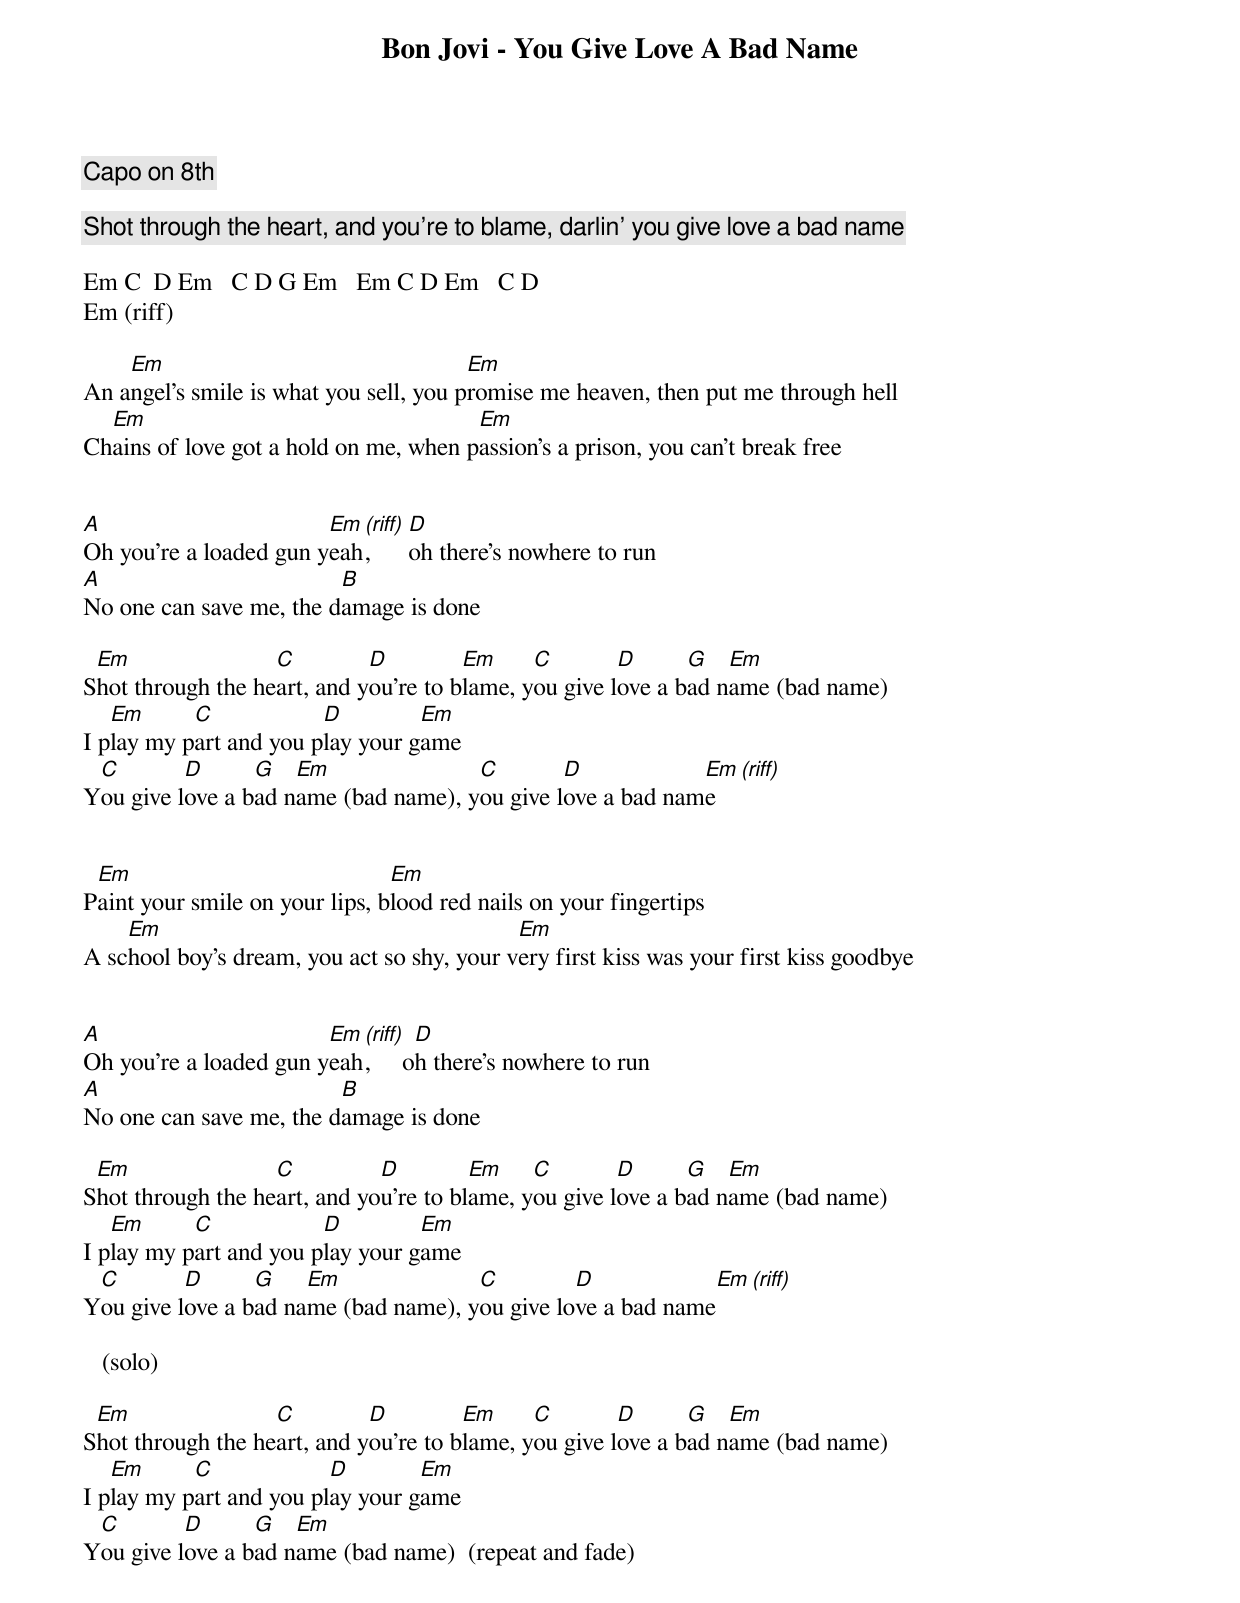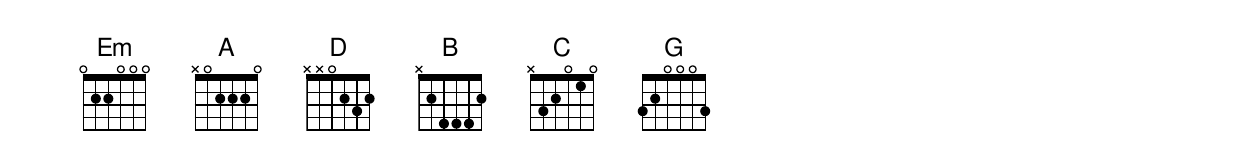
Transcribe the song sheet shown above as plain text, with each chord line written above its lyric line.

Bon Jovi - You Give Love A Bad Name

Capo on 8th

Shot through the heart, and you're to blame, darlin' you give love a bad name

Em C  D Em   C D G Em   Em C D Em   C D
Em (riff)

    Em                                  Em
An angel's smile is what you sell, you promise me heaven, then put me through hell
  Em                                   Em
Chains of love got a hold on me, when passion's a prison, you can't break free


A                       Em (riff) D
Oh you're a loaded gun yeah,      oh there's nowhere to run
A                        B
No one can save me, the damage is done

 Em                C         D         Em     C        D      G   Em
Shot through the heart, and you're to blame, you give love a bad name (bad name)
   Em      C            D         Em
I play my part and you play your game
 C        D      G   Em               C        D            Em (riff)
You give love a bad name (bad name), you give love a bad name


 Em                             Em
Paint your smile on your lips, blood red nails on your fingertips
    Em                                      Em
A school boy's dream, you act so shy, your very first kiss was your first kiss goodbye


A                       Em (riff) D
Oh you're a loaded gun yeah,     oh there's nowhere to run
A                        B
No one can save me, the damage is done

 Em                C          D         Em    C        D      G   Em
Shot through the heart, and you're to blame, you give love a bad name (bad name)
   Em      C            D         Em
I play my part and you play your game
 C        D      G    Em              C         D            Em  (riff)
You give love a bad name (bad name), you give love a bad name

   (solo)

 Em                C         D         Em     C        D      G   Em
Shot through the heart, and you're to blame, you give love a bad name (bad name)
   Em      C             D        Em
I play my part and you play your game
 C        D      G   Em
You give love a bad name (bad name)  (repeat and fade)
